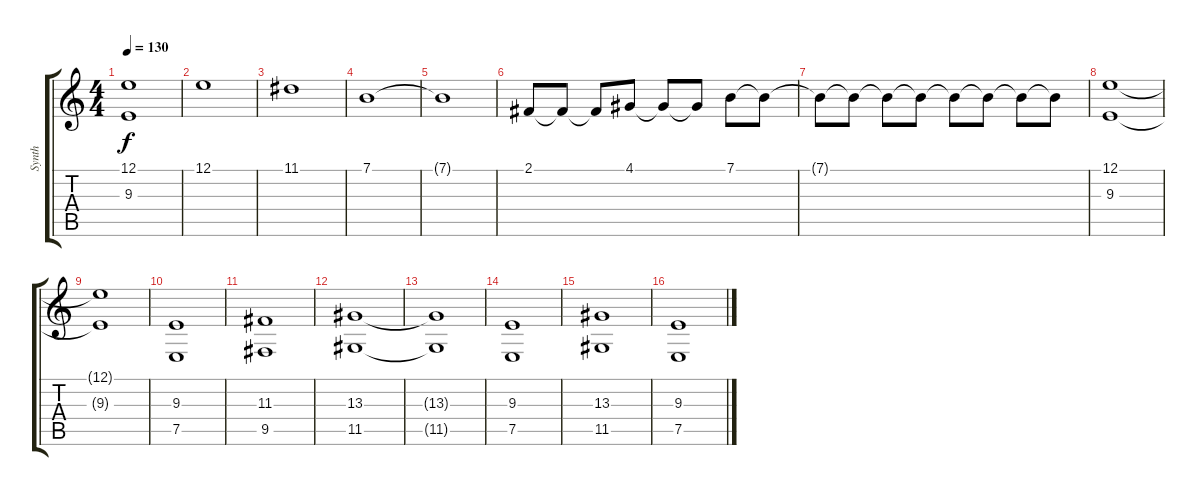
\track ("Synth" "Synth") {instrument synthbrass1}
\staff {score tabs}
\tuning (E4 B3 G3 D3 A2 E2) {hide}
\ts (4 4)
\tempo 130
\clef g2
\ks c
(12.1{t} 9.3{t}).1{dy f} |
12.1.1 |
11.1.1 |
7.1.1 |
7.1{t}.1 |
2.1.8 2.1{t}.8 2.1{t}.8 4.1.8 4.1{t}.8 4.1{t}.8 7.1.8 7.1{t}.8 |
7.1{t}.8 7.1{t}.8 7.1{t}.8 7.1{t}.8 7.1{t}.8 7.1{t}.8 7.1{t}.8 7.1{t}.8 |
(12.1 9.3).1 |
(12.1{t} 9.3{t}).1 |
(9.3 7.5).1 |
(11.3 9.5).1 |
(13.3 11.5).1 |
(13.3{t} 11.5{t}).1 |
(9.3 7.5).1 |
(13.3 11.5).1 |
(9.3 7.5).1
